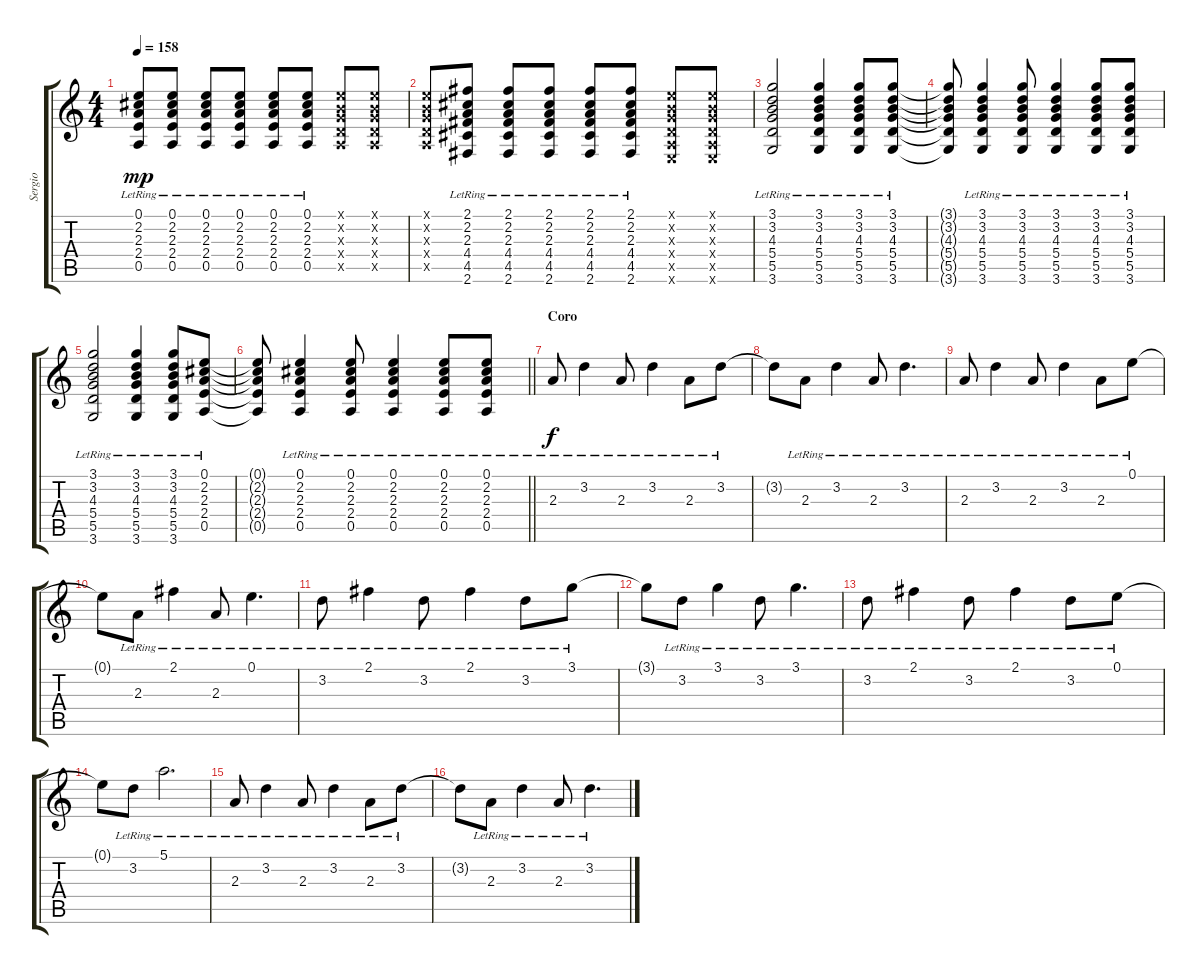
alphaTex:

\track ("Sergio" "Sergio") {instrument acousticguitarsteel}
\staff {score tabs}
\tuning (E4 B3 G3 D3 A2 E2) {hide}
\ts (4 4)
\tempo 158
\clef g2
\ks c
(0.1{lr} 2.2{lr} 2.3{lr} 2.4{lr} 0.5{lr}).8{dy mp} (0.1{lr} 2.2{lr} 2.3{lr} 2.4{lr} 0.5{lr}).8 (0.1{lr} 2.2{lr} 2.3{lr} 2.4{lr} 0.5{lr}).8 (0.1{lr} 2.2{lr} 2.3{lr} 2.4{lr} 0.5{lr}).8 (0.1{lr} 2.2{lr} 2.3{lr} 2.4{lr} 0.5{lr}).8 (0.1{lr} 2.2{lr} 2.3{lr} 2.4{lr} 0.5{lr}).8 (0.1{x} 0.2{x} 0.3{x} 0.4{x} 0.5{x}).8 (0.1{x} 0.2{x} 0.3{x} 0.4{x} 0.5{x}).8 |
(0.1{x} 0.2{x} 0.3{x} 0.4{x} 0.5{x}).8 (2.1{lr} 2.2{lr} 2.3{lr} 4.4{lr} 4.5{lr} 2.6{lr}).8 (2.1{lr} 2.2{lr} 2.3{lr} 4.4{lr} 4.5{lr} 2.6{lr}).8 (2.1{lr} 2.2{lr} 2.3{lr} 4.4{lr} 4.5{lr} 2.6{lr}).8 (2.1{lr} 2.2{lr} 2.3{lr} 4.4{lr} 4.5{lr} 2.6{lr}).8 (2.1{lr} 2.2{lr} 2.3{lr} 4.4{lr} 4.5{lr} 2.6{lr}).8 (0.1{x} 0.2{x} 0.3{x} 0.4{x} 0.5{x} 0.6{x}).8 (0.1{x} 0.2{x} 0.3{x} 0.4{x} 0.5{x} 0.6{x}).8 |
(3.1{lr} 3.2{lr} 4.3{lr} 5.4{lr} 5.5{lr} 3.6{lr}).2 (3.1{lr} 3.2{lr} 4.3{lr} 5.4{lr} 5.5{lr} 3.6{lr}).4 (3.1{lr} 3.2{lr} 4.3{lr} 5.4{lr} 5.5{lr} 3.6{lr}).8 (3.1{lr} 3.2{lr} 4.3{lr} 5.4{lr} 5.5{lr} 3.6{lr}).8 |
(3.1{t} 3.2{t} 4.3{t} 5.4{t} 5.5{t} 3.6{t}).8 (3.1{lr} 3.2{lr} 4.3{lr} 5.4{lr} 5.5{lr} 3.6{lr}).4 (3.1{lr} 3.2{lr} 4.3{lr} 5.4{lr} 5.5{lr} 3.6{lr}).8 (3.1{lr} 3.2{lr} 4.3{lr} 5.4{lr} 5.5{lr} 3.6{lr}).4 (3.1{lr} 3.2{lr} 4.3{lr} 5.4{lr} 5.5{lr} 3.6{lr}).8 (3.1{lr} 3.2{lr} 4.3{lr} 5.4{lr} 5.5{lr} 3.6{lr}).8 |
(3.1{lr} 3.2{lr} 4.3{lr} 5.4{lr} 5.5{lr} 3.6{lr}).2 (3.1{lr} 3.2{lr} 4.3{lr} 5.4{lr} 5.5{lr} 3.6{lr}).4 (3.1{lr} 3.2{lr} 4.3{lr} 5.4{lr} 5.5{lr} 3.6{lr}).8 (0.1{lr} 2.2{lr} 2.3{lr} 2.4{lr} 0.5{lr}).8 |
\barLineRight lightlight
(0.1{t} 2.2{t} 2.3{t} 2.4{t} 0.5{t}).8 (0.1{lr} 2.2{lr} 2.3{lr} 2.4{lr} 0.5{lr}).4 (0.1{lr} 2.2{lr} 2.3{lr} 2.4{lr} 0.5{lr}).8 (0.1{lr} 2.2{lr} 2.3{lr} 2.4{lr} 0.5{lr}).4 (0.1{lr} 2.2{lr} 2.3{lr} 2.4{lr} 0.5{lr}).8 (0.1{lr} 2.2{lr} 2.3{lr} 2.4{lr} 0.5{lr}).8 |
\section ("" "Coro")
2.3{lr}.8{dy f} 3.2{lr}.4 2.3{lr}.8 3.2{lr}.4 2.3{lr}.8 3.2{lr}.8 |
3.2{t}.8 2.3{lr}.8 3.2{lr}.4 2.3{lr}.8 3.2{lr}.4{d} |
2.3{lr}.8 3.2{lr}.4 2.3{lr}.8 3.2{lr}.4 2.3{lr}.8 0.1{lr}.8 |
0.1{t}.8 2.3{lr}.8 2.1{lr}.4 2.3{lr}.8 0.1{lr}.4{d} |
3.2{lr}.8 2.1{lr}.4 3.2{lr}.8 2.1{lr}.4 3.2{lr}.8 3.1{lr}.8 |
3.1{t}.8 3.2{lr}.8 3.1{lr}.4 3.2{lr}.8 3.1{lr}.4{d} |
3.2{lr}.8 2.1{lr}.4 3.2{lr}.8 2.1{lr}.4 3.2{lr}.8 0.1{lr}.8 |
0.1{t}.8 3.2{lr}.8 5.1{lr}.2{d} |
2.3{lr}.8 3.2{lr}.4 2.3{lr}.8 3.2{lr}.4 2.3{lr}.8 3.2{lr}.8 |
3.2{t}.8 2.3{lr}.8 3.2{lr}.4 2.3{lr}.8 3.2{lr}.4{d}
